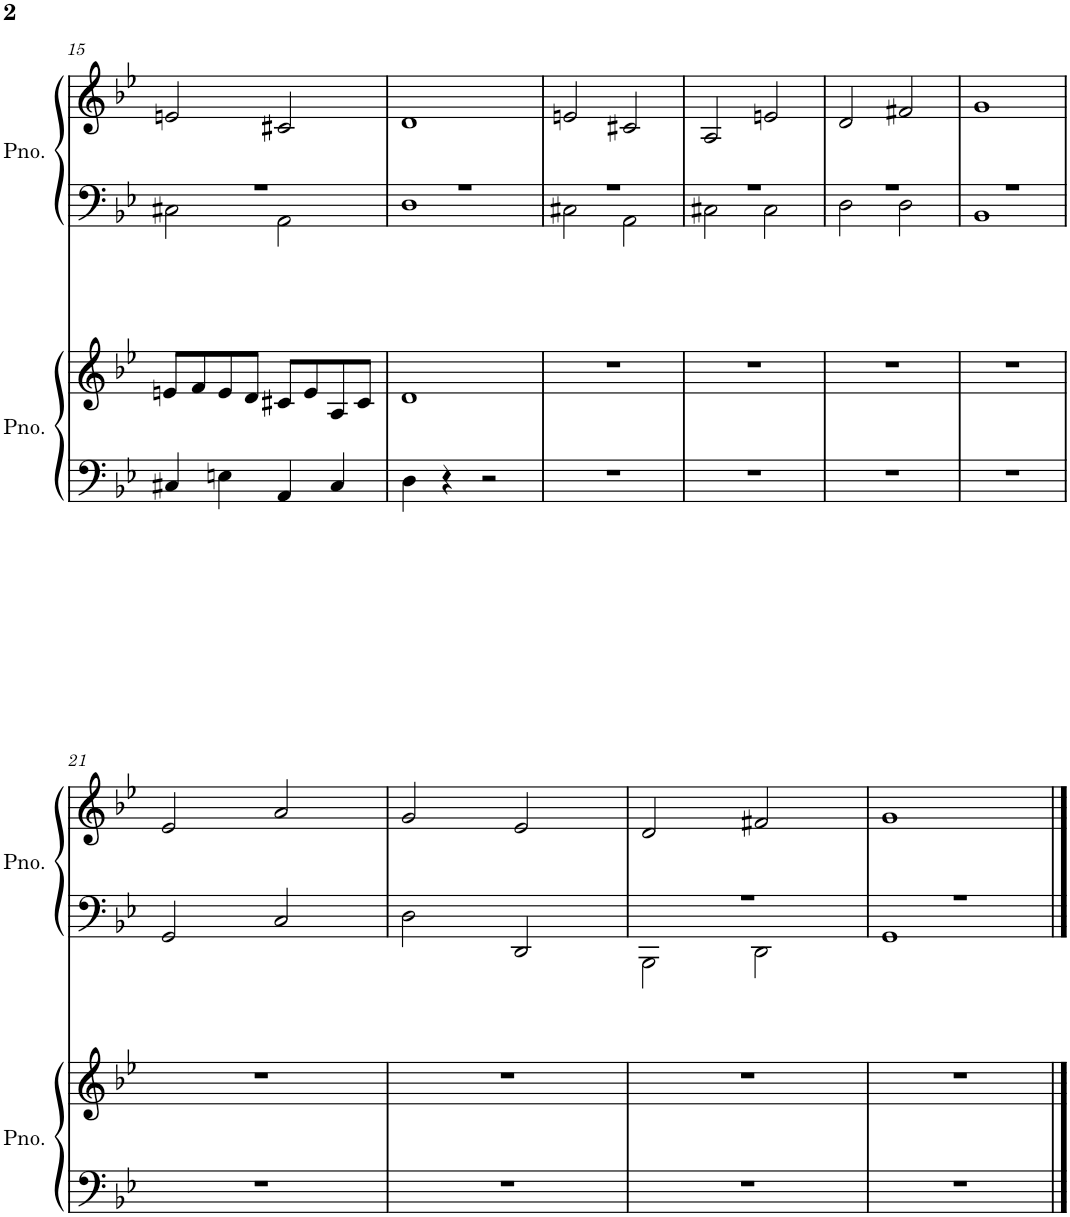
**kern	**kern	**kern	**kern
*part2	*part2	*part1	*part1
*staff4	*staff3	*staff2	*staff1
*I"Piano	*	*I"Piano	*
*I'Pno.	*	*I'Pno.	*
!!LO:PB:g=z
*clefF4	*clefG2	*clefF4	*clefG2
*k[b-e-]	*k[b-e-]	*k[b-e-]	*k[b-e-]
*M4/4	*M4/4	*M4/4	*M4/4
=15	=15	=15	=15
*	*	*^	*
4C#X/	8en/L	1r	2C#X\	2en/
.	8f/	.	.	.
4En\	8e/	.	.	.
.	8d/J	.	.	.
4AA/	8c#X/L	.	2AA\	2c#X/
.	8e/	.	.	.
4C#/	8A/	.	.	.
.	8c#/J	.	.	.
=16	=16	=16	=16	=16
4D\	1d	1r	1D	1d
4r	.	.	.	.
2r	.	.	.	.
=17	=17	=17	=17	=17
1r	1r	1r	2C#X\	2en/
.	.	.	2AA\	2c#X/
=18	=18	=18	=18	=18
1r	1r	1r	2C#X\	2A/
.	.	.	2C#\	2en/
=19	=19	=19	=19	=19
1r	1r	1r	2D\	2d/
.	.	.	2D\	2f#X/
=20	=20	=20	=20	=20
1r	1r	1r	1BB-	1g
*	*	*v	*v	*
!!LO:LB:g=z
=21	=21	=21	=21
1r	1r	2GG/	2e-/
.	.	2C/	2a/
=22	=22	=22	=22
1r	1r	2D\	2g/
.	.	2DD/	2e-/
=23	=23	=23	=23
*	*	*^	*
1r	1r	1r	2BBB-\	2d/
.	.	.	2DD\	2f#X/
=24	=24	=24	=24	=24
1r	1r	1r	1GG	1g
*	*	*v	*v	*
==	==	==	==
*-	*-	*-	*-
